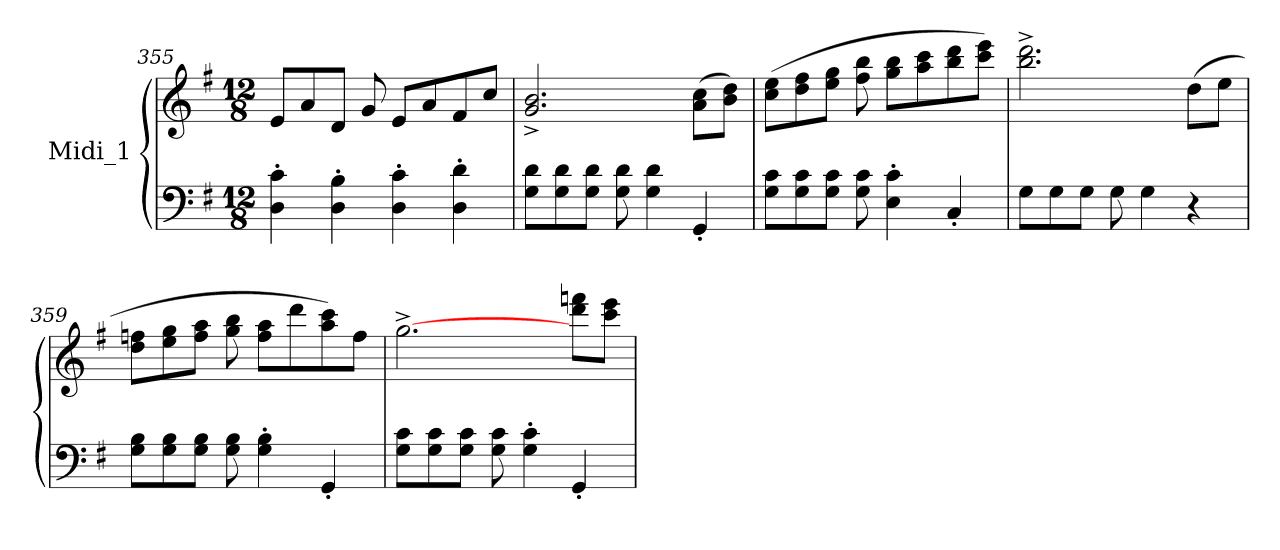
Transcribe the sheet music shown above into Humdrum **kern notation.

**kern	**kern
*part1	*part1
*staff2	*staff1
*I"Midi_1	*
*clefF4	*clefG2
*k[f#]	*k[f#]
*G:	*G:
*M12/8	*M12/8
=355	=355
4D\' 4c\'	8e/L
.	8a/
4D\' 4B\'	8d/J
.	8g/
4D\' 4c\'	8e/L
.	8a/
4D\' 4d\'	8f#/
.	8cc/J
=356	=356
8G\ 8d\L	2.g/^ 2.b/^
8G\ 8d\	.
8G\ 8d\J	.
8G\ 8d\	.
4G\ 4d\	.
4GG'/	(>8a\ 8cc\L
.	8b\ 8dd\J)
!!LO:LB:g=z
=357	=357
8G\ 8c\L	(>8cc\ 8ee\L
8G\ 8c\	8dd\ 8ff#\
8G\ 8c\J	8ee\ 8gg\J
8G\ 8c\	8ff#\ 8bb\
4E\' 4c\'	8gg\ 8bb\L
.	8aa\ 8ccc\
4C'/	8bb\ 8ddd\
.	8ccc\ 8eee\J)
=358	=358
8G\L	2.bb\^ 2.ddd\^
8G\	.
8G\J	.
8G\	.
4G\	.
4r	(>8dd\L
.	8ee\J
=359	=359
8G\ 8B\L	8dd\ 8ffn\L
8G\ 8B\	8ee\ 8gg\
8G\ 8B\J	8ff\ 8aa\J
8G\ 8B\	8gg\ 8bb\
4G\' 4B\'	8ff\ 8aa\L
.	8ddd\
4GG'/	8aa\ 8ccc\)
.	8ff\J
=360	=360
8G\ 8c\L	[2.gg^\
8G\ 8c\	.
8G\ 8c\J	.
8G\ 8c\	.
4G\' 4c\'	.
4GG'/	8ddd\ 8fffn\L
.	8ccc\ 8eee\J
=	=
*-	*-
